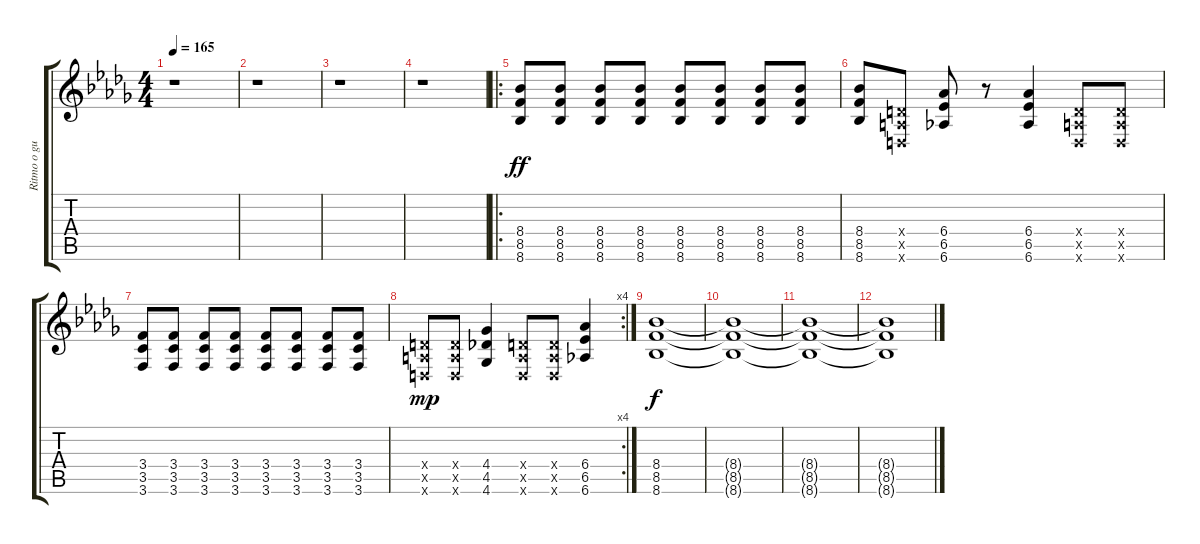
\track ("Ritmo o guitarra 2 (rithm or guitar 2)" "Ritmo o gu") {instrument overdrivenguitar}
\staff {score tabs}
\tuning (E4 B3 G3 D3 A2 D2) {hide}
\ts (4 4)
\tempo 165
\clef g2
\ks db
r.1{dy f} |
r.1 |
r.1 |
r.1 |
\ro
(8.4 8.5 8.6).8{dy ff} (8.4 8.5 8.6).8 (8.4 8.5 8.6).8 (8.4 8.5 8.6).8 (8.4 8.5 8.6).8 (8.4 8.5 8.6).8 (8.4 8.5 8.6).8 (8.4 8.5 8.6).8 |
(8.4 8.5 8.6).8 (0.4{x} 0.5{x} 0.6{x}).8 (6.4 6.5 6.6).8 r.8 (6.4 6.5 6.6).4 (0.4{x} 0.5{x} 0.6{x}).8 (0.4{x} 0.5{x} 0.6{x}).8 |
(3.4 3.5 3.6).8 (3.4 3.5 3.6).8 (3.4 3.5 3.6).8 (3.4 3.5 3.6).8 (3.4 3.5 3.6).8 (3.4 3.5 3.6).8 (3.4 3.5 3.6).8 (3.4 3.5 3.6).8 |
\rc 4
(0.4{x} 0.5{x} 0.6{x}).8{dy mp} (0.4{x} 0.5{x} 0.6{x}).8 (4.4 4.5 4.6).4 (0.4{x} 0.5{x} 0.6{x}).8 (0.4{x} 0.5{x} 0.6{x}).8 (6.4 6.5 6.6).4 |
(8.4 8.5 8.6).1{dy f} |
(8.4{t} 8.5{t} 8.6{t}).1 |
(8.4{t} 8.5{t} 8.6{t}).1 |
(8.4{t} 8.5{t} 8.6{t}).1
